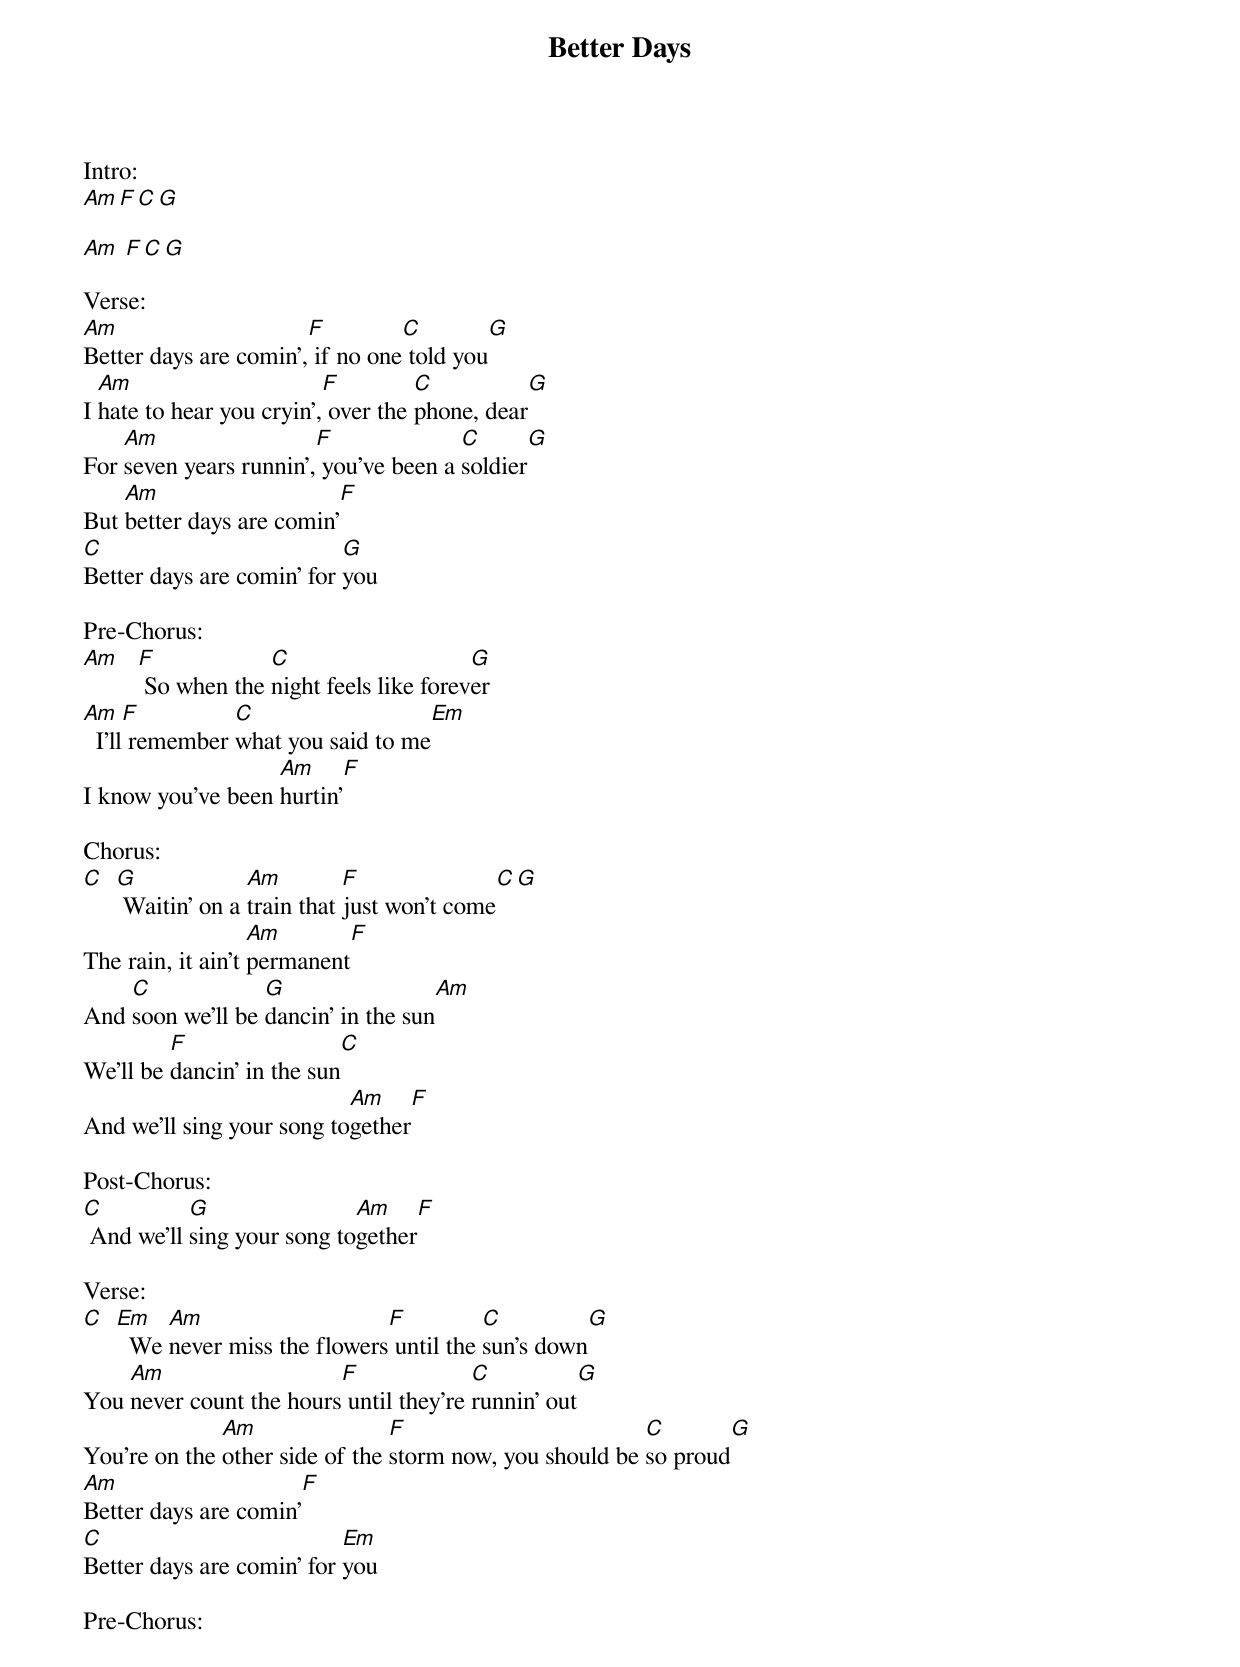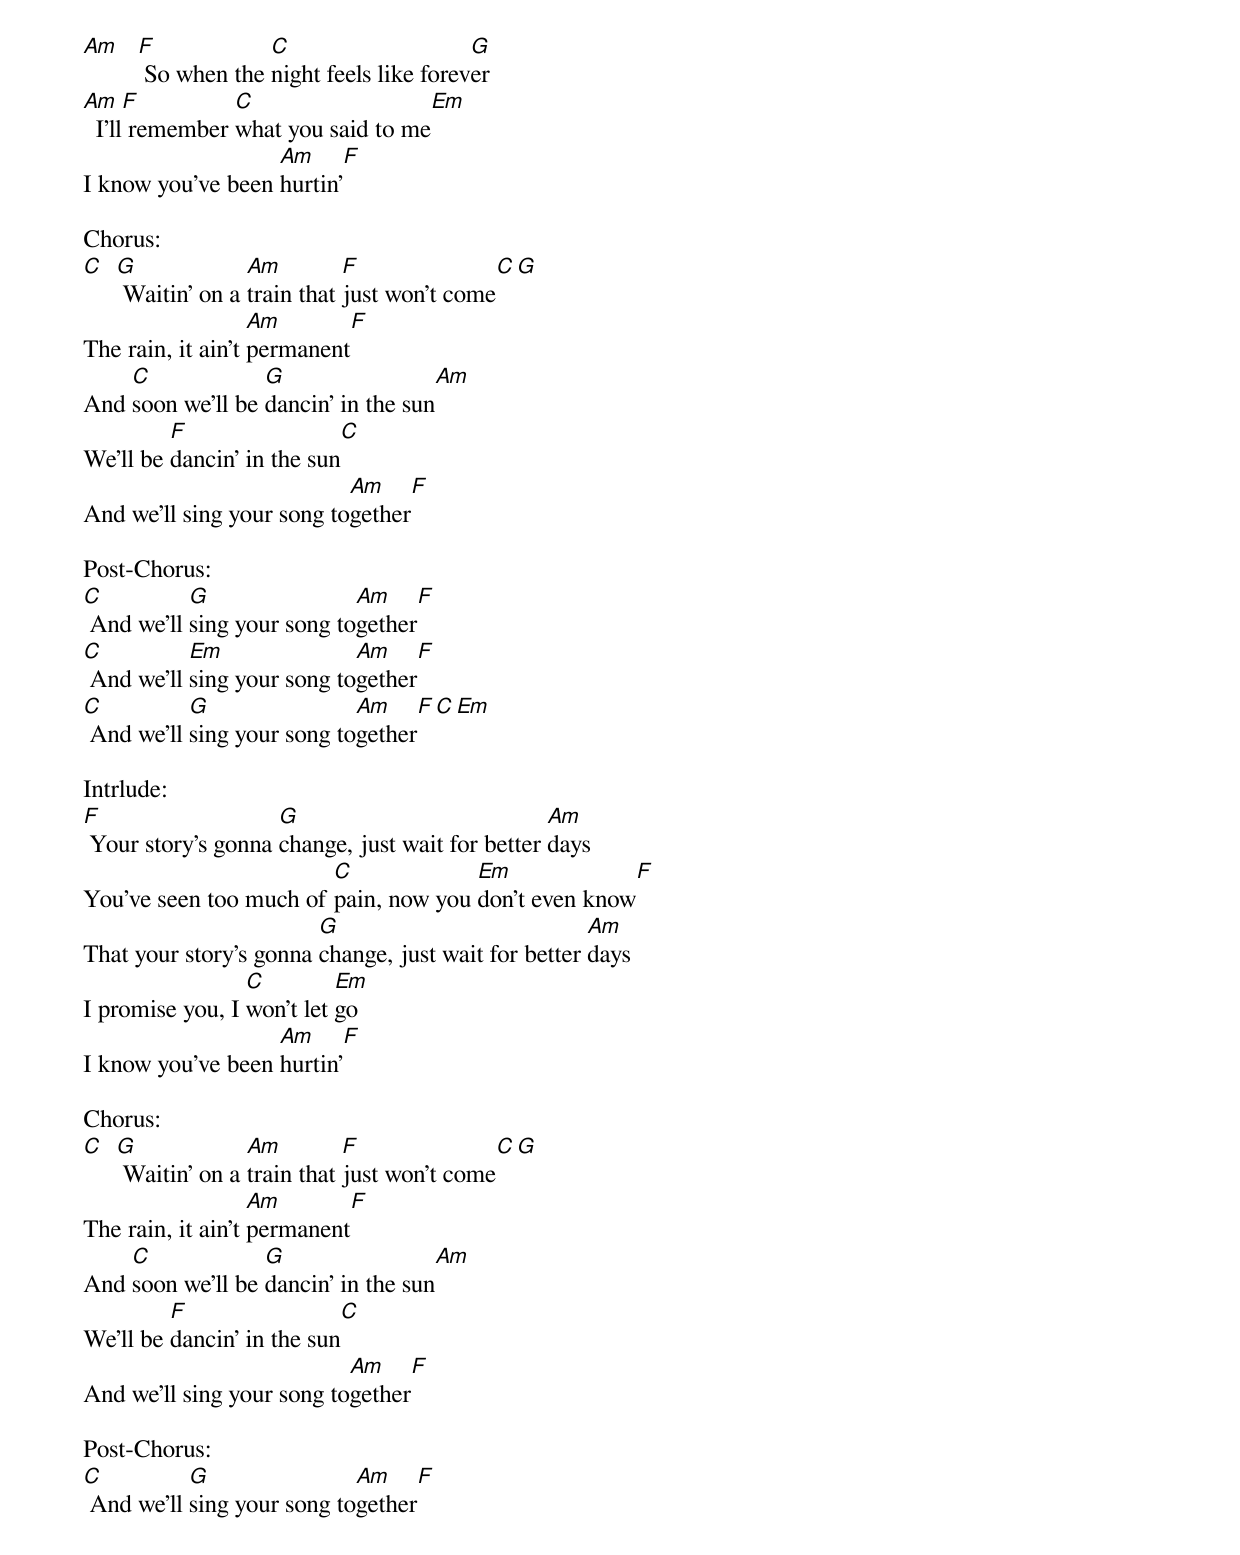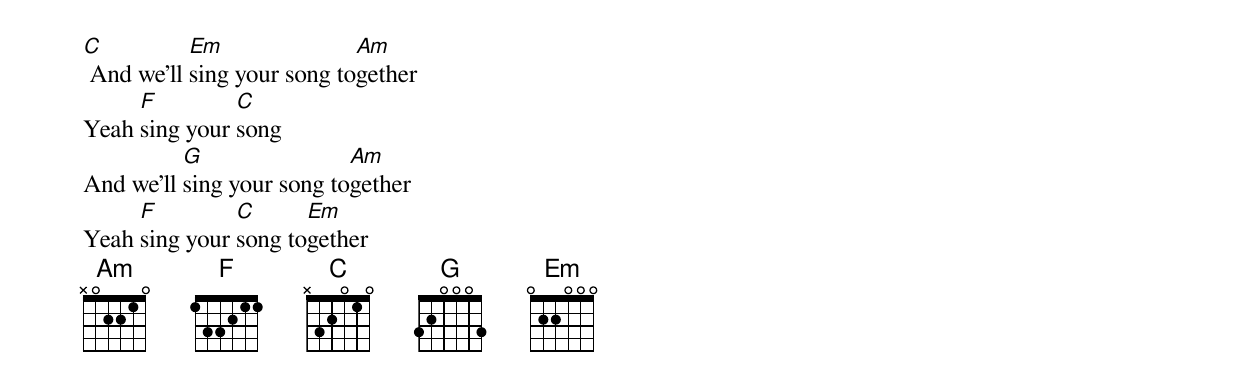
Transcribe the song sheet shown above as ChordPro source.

{title:Better Days}
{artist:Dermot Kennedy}
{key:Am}
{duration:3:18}
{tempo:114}
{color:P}

Intro:
[Am][F][C][G]

[Am] [F][C][G]

Verse:
[Am]Better days are comin',[F] if no one[C] told you[G]
I [Am]hate to hear you cryin',[F] over the [C]phone, dear[G]
For [Am]seven years runnin',[F] you've been a [C]soldier[G]
But [Am]better days are comin'[F]
[C]Better days are comin' for [G]you

Pre-Chorus:
[Am]   [F] So when the [C]night feels like forev[G]er
[Am]  I'll[F] remember [C]what you said to me[Em]
I know you've been [Am]hurtin'[F]

Chorus:
[C]  [G] Waitin' on a [Am]train that [F]just won't come[C][G]
The rain, it ain't [Am]permanent[F]
And [C]soon we'll be [G]dancin' in the sun[Am]
We'll be [F]dancin' in the sun[C]
And we'll sing your song to[Am]gether[F]

Post-Chorus:
[C] And we'll [G]sing your song to[Am]gether[F]

Verse:
[C]  [Em]  We [Am]never miss the flowers[F] until the [C]sun's down[G]
You [Am]never count the hours[F] until they're [C]runnin' out[G]
You're on the [Am]other side of the [F]storm now, you should be [C]so proud[G]
[Am]Better days are comin'[F]
[C]Better days are comin' for [Em]you

Pre-Chorus:
[Am]   [F] So when the [C]night feels like forev[G]er
[Am]  I'll[F] remember [C]what you said to me[Em]
I know you've been [Am]hurtin'[F]

Chorus:
[C]  [G] Waitin' on a [Am]train that [F]just won't come[C][G]
The rain, it ain't [Am]permanent[F]
And [C]soon we'll be [G]dancin' in the sun[Am]
We'll be [F]dancin' in the sun[C]
And we'll sing your song to[Am]gether[F]

Post-Chorus:
[C] And we'll [G]sing your song to[Am]gether[F]
[C] And we'll [Em]sing your song to[Am]gether[F]
[C] And we'll [G]sing your song to[Am]gether[F][C][Em]

Intrlude:
[F] Your story's gonna [G]change, just wait for better [Am]days
You've seen too much of [C]pain, now you [Em]don't even know[F]
That your story's gonna [G]change, just wait for better [Am]days
I promise you, I [C]won't let [Em]go
I know you've been [Am]hurtin'[F]

Chorus:
[C]  [G] Waitin' on a [Am]train that [F]just won't come[C][G]
The rain, it ain't [Am]permanent[F]
And [C]soon we'll be [G]dancin' in the sun[Am]
We'll be [F]dancin' in the sun[C]
And we'll sing your song to[Am]gether[F]

Post-Chorus:
[C] And we'll [G]sing your song to[Am]gether[F]
[C] And we'll [Em]sing your song to[Am]gether
Yeah [F]sing your [C]song
And we'll [G]sing your song to[Am]gether
Yeah [F]sing your [C]song to[Em]gether
